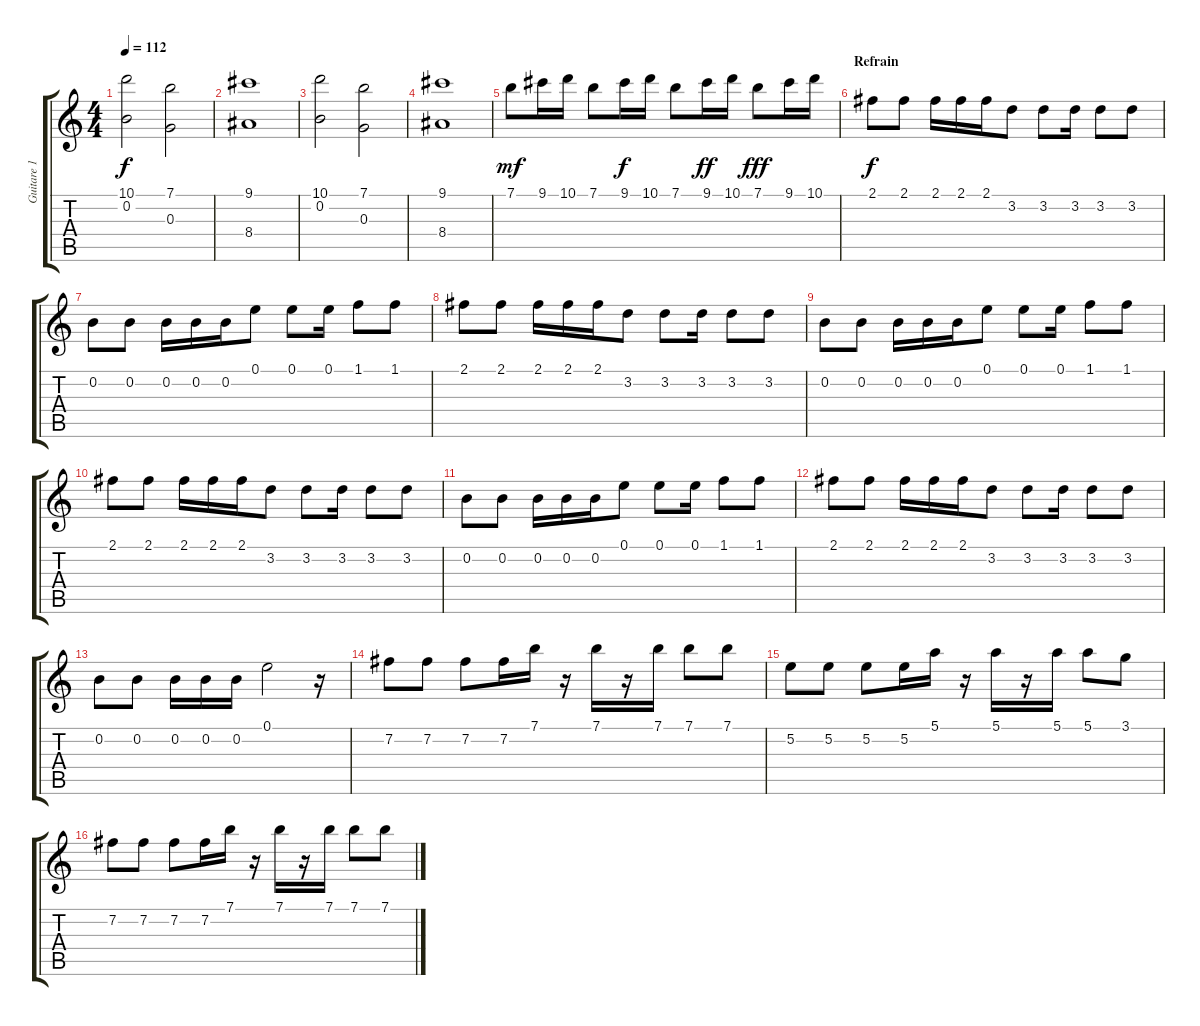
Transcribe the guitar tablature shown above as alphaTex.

\track ("Guitare 1" "Guitare 1") {instrument electricguitarjazz}
\staff {score tabs}
\tuning (E4 B3 G3 D3 A2 E2) {hide}
\ts (4 4)
\tempo 112
\clef g2
\ks c
(10.1 0.2).2{dy f} (7.1 0.3).2 |
(9.1 8.4).1 |
(10.1 0.2).2 (7.1 0.3).2 |
(9.1 8.4).1 |
7.1.8{dy mf volume 11} 9.1.16 10.1.16 7.1.8 9.1.16{dy f} 10.1.16 7.1.8 9.1.16{dy ff} 10.1.16 7.1.8{dy fff} 9.1.16 10.1.16 |
\section ("" "Refrain")
2.1.8{dy f} 2.1.8 2.1.16 2.1.16 2.1.16 3.2.8 3.2.8 3.2.16 3.2.8 3.2.8 |
0.2.8 0.2.8 0.2.16 0.2.16 0.2.16 0.1.8 0.1.8 0.1.16 1.1.8 1.1.8 |
2.1.8 2.1.8 2.1.16 2.1.16 2.1.16 3.2.8 3.2.8 3.2.16 3.2.8 3.2.8 |
0.2.8 0.2.8 0.2.16 0.2.16 0.2.16 0.1.8 0.1.8 0.1.16 1.1.8 1.1.8 |
2.1.8 2.1.8 2.1.16 2.1.16 2.1.16 3.2.8 3.2.8 3.2.16 3.2.8 3.2.8 |
0.2.8 0.2.8 0.2.16 0.2.16 0.2.16 0.1.8 0.1.8 0.1.16 1.1.8 1.1.8 |
2.1.8 2.1.8 2.1.16 2.1.16 2.1.16 3.2.8 3.2.8 3.2.16 3.2.8 3.2.8 |
0.2.8 0.2.8 0.2.16 0.2.16 0.2.16 0.1.2 r.16 |
7.2.8{volume 13} 7.2.8 7.2.8 7.2.16 7.1.16 r.16 7.1.16 r.16 7.1.16 7.1.8 7.1.8 |
5.2.8 5.2.8 5.2.8 5.2.16 5.1.16 r.16 5.1.16 r.16 5.1.16 5.1.8 3.1.8 |
7.2.8 7.2.8 7.2.8 7.2.16 7.1.16 r.16 7.1.16 r.16 7.1.16 7.1.8 7.1.8
